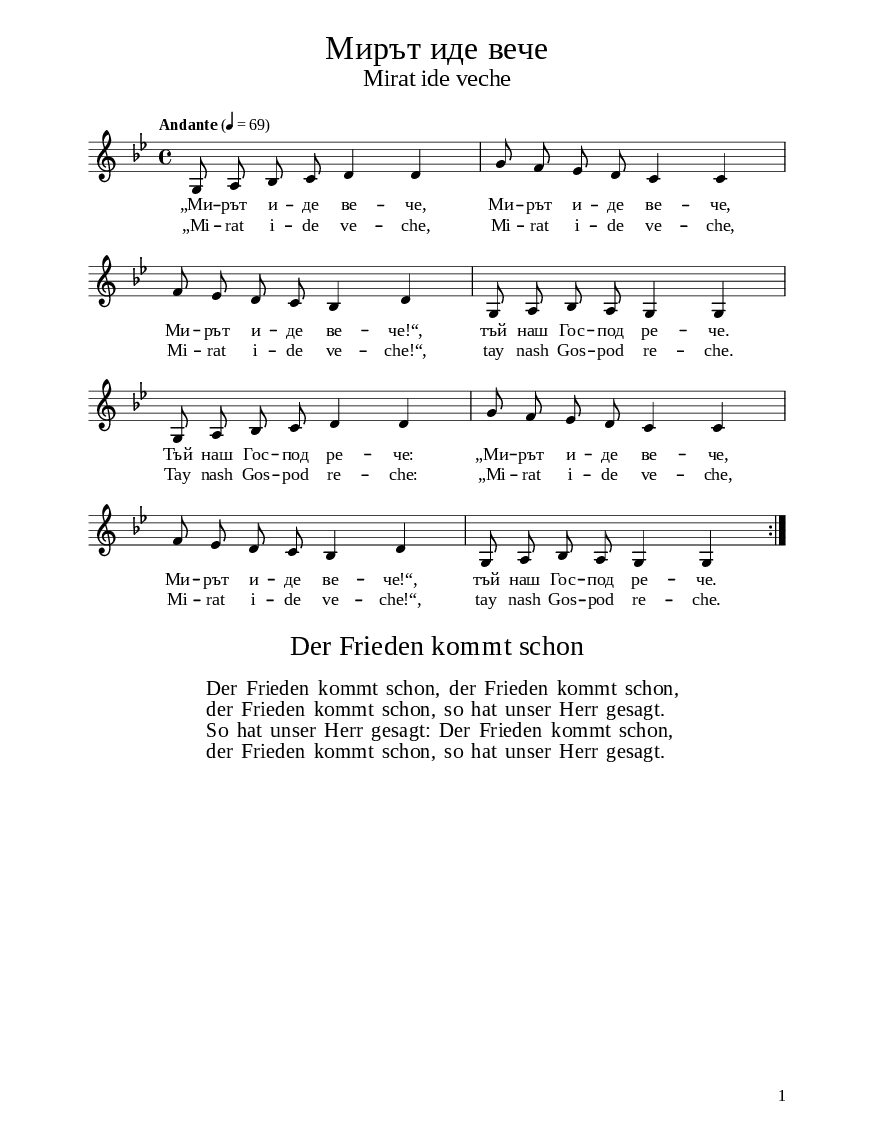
\version "2.24.2"

% include paper part and global functions
\include "include/globals.ily"

\bookpart {
  \label #'ref155_2
  \tocItem \markup "Мирът иде вече – Mirat ide veche"
  \include "include/bookpart-paper.ily"
  \score {
    \include "include/score-layout.ily"

    \new Voice \relative c' {
      \clef treble
      \key g \minor
      \time 4/4
      \tempoFunc "Andante" 4 "69"
      \autoBeamOff
      \repeat volta 2 {
        g8 a bes c d4 d4 | g8 f es d c4 c |  \break

        f8 es d c bes 4 d 4 | g,8 a bes a g4 g4 | \break

        g8 a bes c d4 d4 | g8 f es d c4 c |  \break

        f8 es d c bes 4 d 4 |  g,8 a bes a g4 g4 |
      }
    }

    \addlyrics {
     „Ми -- рът и -- де ве -- че, Ми -- рът и -- де ве -- че, Ми -- рът и -- де ве -- че!“,
      тъй наш Гос -- под ре -- че.
      Tъй наш Гос -- под ре -- че: „Ми -- рът и -- де ве -- че, Ми -- рът и -- де ве -- че!“,
      тъй наш Гос -- под ре -- че.
    }
    \addlyrics {
      „Mi -- rat i -- de ve -- che, Mi -- rat i -- de ve -- che, Mi -- rat i -- de ve -- che!“,
      tay nash Gos -- pod re -- che.
      Tay nash Gos -- pod re -- che: „Mi -- rat i -- de ve -- che, Mi -- rat i -- de ve -- che!“,
      tay nash Gos -- pod re -- che.}

      \header {
        title = \titleFunc "Мирът иде вече" "Mirat ide veche"
      }

      \midi{}

    } % score



    % include foreign translation(s) of the song
    \version "2.24.2"

\markup \fill-line { \fontsize #deTitleFontSize "Der Frieden kommt schon" }
\markup \null
\markup \null
\markup \fontsize #deCoupletFontSize {
  \hspace #10
  \override #`(baseline-skip . ,deCoupletBaselineSkip)

  \column {
    \line { " " Der Frieden kommt schon,  der Frieden kommt schon, }
     \line { " " der Frieden kommt schon, so hat unser Herr gesagt.  }

    \line { " "So hat unser Herr gesagt: Der Frieden kommt schon, }
  \line {" "der Frieden kommt schon, so hat unser Herr gesagt. }

  }
}


  } % bookpart

  % Più mosso
  %
